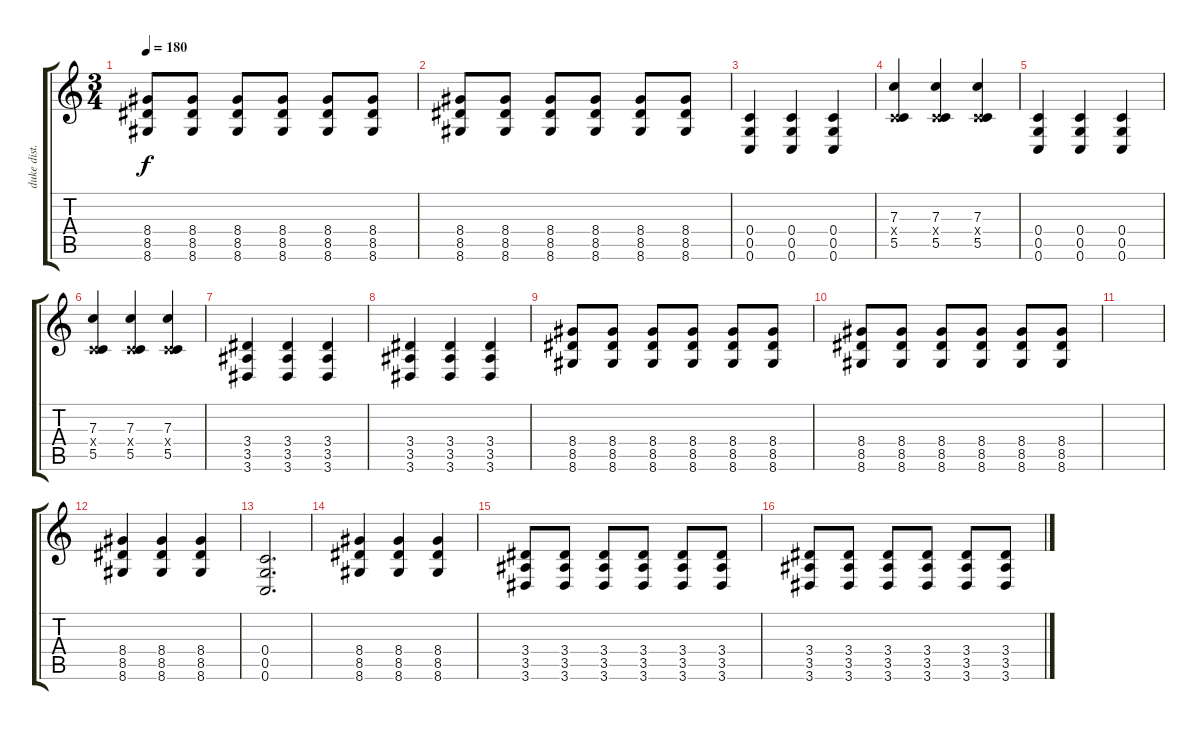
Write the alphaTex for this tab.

\track ("duke dist." "duke dist.") {instrument distortionguitar}
\staff {score tabs}
\tuning (D4 A3 F3 C3 G2 C2) {hide}
\ts (3 4)
\tempo 180
\clef g2
\ks c
(8.4 8.5 8.6).8{dy f} (8.4 8.5 8.6).8 (8.4 8.5 8.6).8 (8.4 8.5 8.6).8 (8.4 8.5 8.6).8 (8.4 8.5 8.6).8 |
(8.4 8.5 8.6).8 (8.4 8.5 8.6).8 (8.4 8.5 8.6).8 (8.4 8.5 8.6).8 (8.4 8.5 8.6).8 (8.4 8.5 8.6).8 |
(0.4 0.5 0.6).4 (0.4 0.5 0.6).4 (0.4 0.5 0.6).4 |
(7.3 0.4{x} 5.5).4 (7.3 0.4{x} 5.5).4 (7.3 0.4{x} 5.5).4 |
(0.4 0.5 0.6).4 (0.4 0.5 0.6).4 (0.4 0.5 0.6).4 |
(7.3 0.4{x} 5.5).4 (7.3 0.4{x} 5.5).4 (7.3 0.4{x} 5.5).4 |
(3.4 3.5 3.6).4 (3.4 3.5 3.6).4 (3.4 3.5 3.6).4 |
(3.4 3.5 3.6).4 (3.4 3.5 3.6).4 (3.4 3.5 3.6).4 |
(8.4 8.5 8.6).8 (8.4 8.5 8.6).8 (8.4 8.5 8.6).8 (8.4 8.5 8.6).8 (8.4 8.5 8.6).8 (8.4 8.5 8.6).8 |
(8.4 8.5 8.6).8 (8.4 8.5 8.6).8 (8.4 8.5 8.6).8 (8.4 8.5 8.6).8 (8.4 8.5 8.6).8 (8.4 8.5 8.6).8 |
|
(8.4 8.5 8.6).4 (8.4 8.5 8.6).4 (8.4 8.5 8.6).4 |
(0.4 0.5 0.6).2{d} |
(8.4 8.5 8.6).4 (8.4 8.5 8.6).4 (8.4 8.5 8.6).4 |
(3.4 3.5 3.6).8 (3.4 3.5 3.6).8 (3.4 3.5 3.6).8 (3.4 3.5 3.6).8 (3.4 3.5 3.6).8 (3.4 3.5 3.6).8 |
(3.4 3.5 3.6).8 (3.4 3.5 3.6).8 (3.4 3.5 3.6).8 (3.4 3.5 3.6).8 (3.4 3.5 3.6).8 (3.4 3.5 3.6).8
